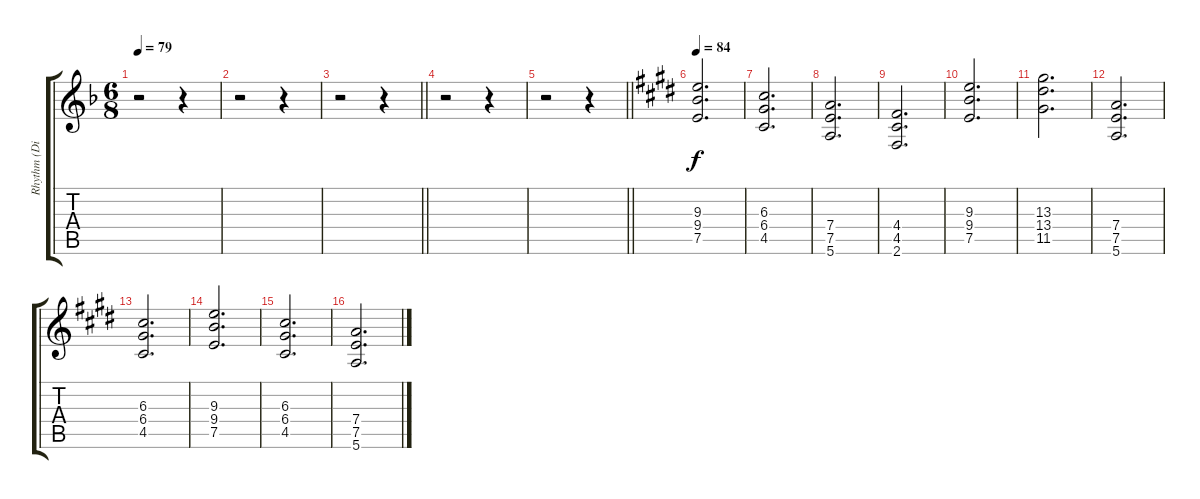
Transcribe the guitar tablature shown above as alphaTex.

\track ("Rhythm (Distorted)" "Rhythm (Di") {instrument overdrivenguitar}
\staff {score tabs}
\tuning (E4 B3 G3 D3 A2 E2) {hide}
\ts (6 8)
\tempo 79
\clef g2
\ks f
r.2{dy f} r.4 |
r.2 r.4 |
\barLineRight lightlight
r.2 r.4 |
r.2 r.4 |
\barLineRight lightlight
r.2 r.4 |
\tempo 84
\ks e
(9.3 9.4 7.5).2{d} |
(6.3 6.4 4.5).2{d} |
(7.4 7.5 5.6).2{d} |
(4.4 4.5 2.6).2{d} |
(9.3 9.4 7.5).2{d} |
(13.3 13.4 11.5).2{d} |
(7.4 7.5 5.6).2{d} |
(6.3 6.4 4.5).2{d} |
(9.3 9.4 7.5).2{d} |
(6.3 6.4 4.5).2{d} |
(7.4 7.5 5.6).2{d}
